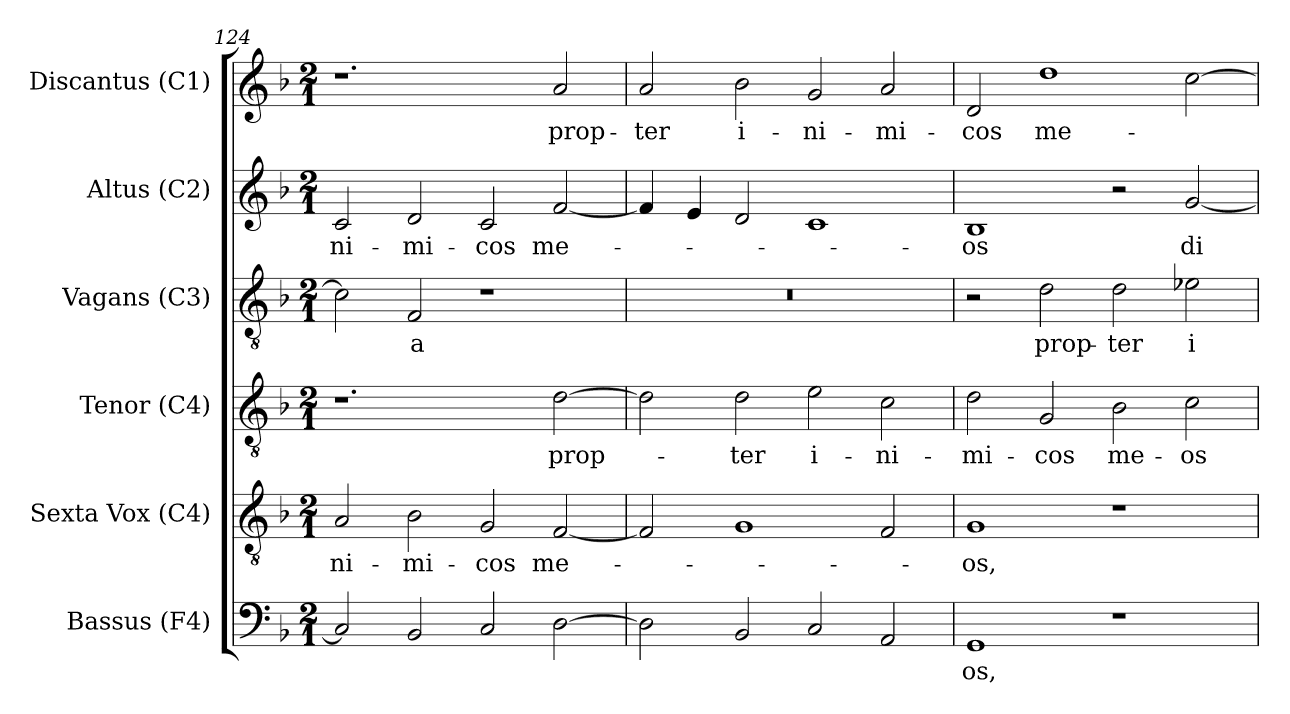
**kern	**text	**kern	**text	**kern	**text	**kern	**text	**kern	**text	**kern	**text
*part6	*part6	*part5	*part5	*part4	*part4	*part3	*part3	*part2	*part2	*part1	*part1
*staff6	*staff6	*staff5	*staff5	*staff4	*staff4	*staff3	*staff3	*staff2	*staff2	*staff1	*staff1
*I"Bassus (F4)	*	*I"Sexta Vox (C4)	*	*I"Tenor (C4)	*	*I"Vagans (C3)	*	*I"Altus (C2)	*	*I"Discantus (C1)	*
*I'B.	*	*I'SV.	*	*I'T.	*	*I'V.	*	*I'A.	*	*I'D.	*
*clefF4	*	*clefGv2	*	*clefGv2	*	*clefGv2	*	*clefG2	*	*clefG2	*
*	*	*	*	*	*	*ITrd7c12	*	*ITrd7c12	*	*	*
*k[b-]	*	*k[b-]	*	*k[b-]	*	*k[b-]	*	*k[b-]	*	*k[b-]	*
*F:	*	*F:	*	*F:	*	*F:	*	*F:	*	*F:	*
*M2/1	*	*M2/1	*	*M2/1	*	*M2/1	*	*M2/1	*	*M2/1	*
=124	=124	=124	=124	=124	=124	=124	=124	=124	=124	=124	=124
!	!	!	!LO:LY:b:color=#000000	!	!	!	!	!	!	!	!
!	!	!	!	!	!	!	!	!	!LO:LY:b:color=#000000	!	!
2Ci/]	.	2Ai/	-ni-	1.r	.	2Ci\]	.	2Ci/	-ni-	1.r	.
!	!	!	!LO:LY:b:color=#000000	!	!	!	!	!	!	!	!
!	!	!	!	!	!	!	!LO:LY:b:color=#000000	!	!	!	!
!	!	!	!	!	!	!	!	!	!LO:LY:b:color=#000000	!	!
2BB-i/	.	2B-i\	-mi-	.	.	2FFi/	-a	2Di/	-mi-	.	.
!	!	!	!LO:LY:b:color=#000000	!	!	!	!	!	!	!	!
!	!	!	!	!	!	!	!	!	!LO:LY:b:color=#000000	!	!
2Ci/	.	2Gi/	-cos	.	.	1r	.	2Ci/	-cos	.	.
!	!	!	!LO:LY:b:color=#000000	!	!	!	!	!	!	!	!
!	!	!	!	!	!LO:LY:b:color=#000000	!	!	!	!	!	!
!	!	!	!	!	!	!	!	!	!LO:LY:b:color=#000000	!	!
!	!	!	!	!	!	!	!	!	!	!	!LO:LY:b:color=#000000
[2Di\	.	[2Fi/	me-	[2di\	prop-	.	.	[2Fi/	me-	2ai/	prop-
=125	=125	=125	=125	=125	=125	=125	=125	=125	=125	=125	=125
!	!	!	!	!	!	!LO:N:vis=1	!	!	!	!	!
!	!	!	!	!	!	!	!	!	!	!	!LO:LY:b:color=#000000
2Di\]	.	2Fi/]	.	2di\]	.	0r	.	4Fi/]	.	2ai/	-ter
.	.	.	.	.	.	.	.	4Ei/	.	.	.
!	!	!	!	!	!LO:LY:b:color=#000000	!	!	!	!	!	!
!	!	!	!	!	!	!	!	!	!	!	!LO:LY:b:color=#000000
2BB-i/	.	1Gi	.	2di\	-ter	.	.	2Di/	.	2b-i\	i-
!	!	!	!	!	!LO:LY:b:color=#000000	!	!	!	!	!	!
!	!	!	!	!	!	!	!	!	!	!	!LO:LY:b:color=#000000
2Ci/	.	.	.	2ei\	i-	.	.	1Ci	.	2gi/	-ni-
!	!	!	!	!	!LO:LY:b:color=#000000	!	!	!	!	!	!
!	!	!	!	!	!	!	!	!	!	!	!LO:LY:b:color=#000000
2AAi/	.	2Fi/	.	2ci\	-ni-	.	.	.	.	2ai/	-mi-
=126	=126	=126	=126	=126	=126	=126	=126	=126	=126	=126	=126
!	!LO:LY:b:color=#000000	!	!	!	!	!	!	!	!	!	!
!	!	!	!LO:LY:b:color=#000000	!	!	!	!	!	!	!	!
!	!	!	!	!	!LO:LY:b:color=#000000	!	!	!	!	!	!
!	!	!	!	!	!	!	!	!	!LO:LY:b:color=#000000	!	!
!	!	!	!	!	!	!	!	!	!	!	!LO:LY:b:color=#000000
1GGi	-os,	1Gi	-os,	2di\	-mi-	2r	.	1BB-i	-os	2di/	-cos
!	!	!	!	!	!LO:LY:b:color=#000000	!	!	!	!	!	!
!	!	!	!	!	!	!	!LO:LY:b:color=#000000	!	!	!	!
!	!	!	!	!	!	!	!	!	!	!	!LO:LY:b:color=#000000
.	.	.	.	2Gi/	-cos	2Di\	prop-	.	.	1ddi	me-
!	!	!	!	!	!LO:LY:b:color=#000000	!	!	!	!	!	!
!	!	!	!	!	!	!	!LO:LY:b:color=#000000	!	!	!	!
1r	.	1r	.	2B-i\	me-	2Di\	-ter	2r	.	.	.
!	!	!	!	!	!LO:LY:b:color=#000000	!	!	!	!	!	!
!	!	!	!	!	!	!	!LO:LY:b:color=#000000	!	!	!	!
!	!	!	!	!	!	!	!	!	!LO:LY:b:color=#000000	!	!
.	.	.	.	2ci\	-os	2E-i\	i-	[2Gi/	di-	[2cci\	.
=	=	=	=	=	=	=	=	=	=	=	=
*-	*-	*-	*-	*-	*-	*-	*-	*-	*-	*-	*-
